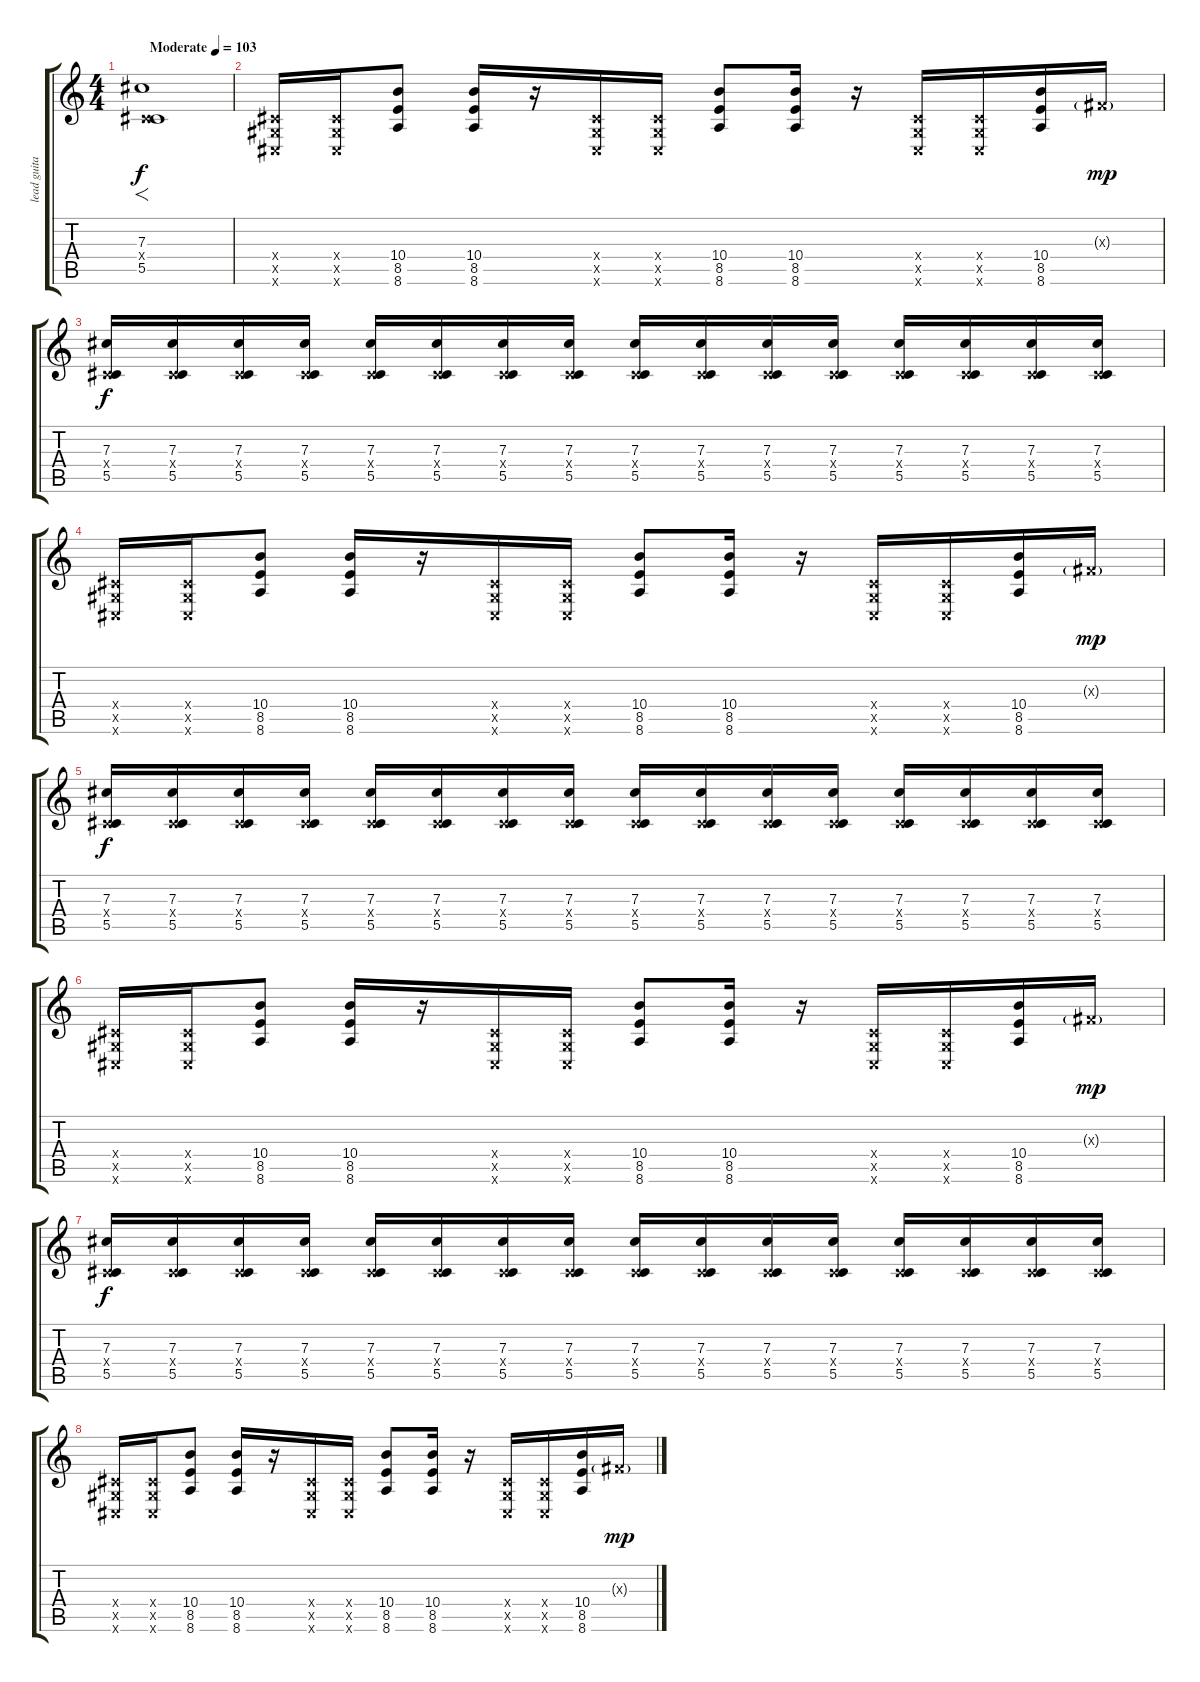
\track ("lead guitar" "lead guita") {instrument distortionguitar}
\staff {score tabs}
\tuning (Eb4 Bb3 Gb3 Db3 Ab2 Db2) {hide}
\ts (4 4)
\tempo (103 "Moderate")
\clef g2
\ks c
(7.3 0.4{x} 5.5).1{f dy f instrument distortionguitar} |
(0.4{x} 0.5{x} 0.6{x}).16 (0.4{x} 0.5{x} 0.6{x}).16 (10.4 8.5 8.6).8 (10.4 8.5 8.6).16 r.16 (0.4{x} 0.5{x} 0.6{x}).16 (0.4{x} 0.5{x} 0.6{x}).16 (10.4 8.5 8.6).8 (10.4 8.5 8.6).16 r.16 (0.4{x} 0.5{x} 0.6{x}).16 (0.4{x} 0.5{x} 0.6{x}).16 (10.4 8.5 8.6).16 0.3{g x}.16{dy mp} |
(7.3 0.4{x} 5.5).16{dy f} (7.3 0.4{x} 5.5).16 (7.3 0.4{x} 5.5).16 (7.3 0.4{x} 5.5).16 (7.3 0.4{x} 5.5).16 (7.3 0.4{x} 5.5).16 (7.3 0.4{x} 5.5).16 (7.3 0.4{x} 5.5).16 (7.3 0.4{x} 5.5).16 (7.3 0.4{x} 5.5).16 (7.3 0.4{x} 5.5).16 (7.3 0.4{x} 5.5).16 (7.3 0.4{x} 5.5).16 (7.3 0.4{x} 5.5).16 (7.3 0.4{x} 5.5).16 (7.3 0.4{x} 5.5).16 |
(0.4{x} 0.5{x} 0.6{x}).16 (0.4{x} 0.5{x} 0.6{x}).16 (10.4 8.5 8.6).8 (10.4 8.5 8.6).16 r.16 (0.4{x} 0.5{x} 0.6{x}).16 (0.4{x} 0.5{x} 0.6{x}).16 (10.4 8.5 8.6).8 (10.4 8.5 8.6).16 r.16 (0.4{x} 0.5{x} 0.6{x}).16 (0.4{x} 0.5{x} 0.6{x}).16 (10.4 8.5 8.6).16 0.3{g x}.16{dy mp} |
(7.3 0.4{x} 5.5).16{dy f} (7.3 0.4{x} 5.5).16 (7.3 0.4{x} 5.5).16 (7.3 0.4{x} 5.5).16 (7.3 0.4{x} 5.5).16 (7.3 0.4{x} 5.5).16 (7.3 0.4{x} 5.5).16 (7.3 0.4{x} 5.5).16 (7.3 0.4{x} 5.5).16 (7.3 0.4{x} 5.5).16 (7.3 0.4{x} 5.5).16 (7.3 0.4{x} 5.5).16 (7.3 0.4{x} 5.5).16 (7.3 0.4{x} 5.5).16 (7.3 0.4{x} 5.5).16 (7.3 0.4{x} 5.5).16 |
(0.4{x} 0.5{x} 0.6{x}).16 (0.4{x} 0.5{x} 0.6{x}).16 (10.4 8.5 8.6).8 (10.4 8.5 8.6).16 r.16 (0.4{x} 0.5{x} 0.6{x}).16 (0.4{x} 0.5{x} 0.6{x}).16 (10.4 8.5 8.6).8 (10.4 8.5 8.6).16 r.16 (0.4{x} 0.5{x} 0.6{x}).16 (0.4{x} 0.5{x} 0.6{x}).16 (10.4 8.5 8.6).16 0.3{g x}.16{dy mp} |
(7.3 0.4{x} 5.5).16{dy f} (7.3 0.4{x} 5.5).16 (7.3 0.4{x} 5.5).16 (7.3 0.4{x} 5.5).16 (7.3 0.4{x} 5.5).16 (7.3 0.4{x} 5.5).16 (7.3 0.4{x} 5.5).16 (7.3 0.4{x} 5.5).16 (7.3 0.4{x} 5.5).16 (7.3 0.4{x} 5.5).16 (7.3 0.4{x} 5.5).16 (7.3 0.4{x} 5.5).16 (7.3 0.4{x} 5.5).16 (7.3 0.4{x} 5.5).16 (7.3 0.4{x} 5.5).16 (7.3 0.4{x} 5.5).16 |
(0.4{x} 0.5{x} 0.6{x}).16 (0.4{x} 0.5{x} 0.6{x}).16 (10.4 8.5 8.6).8 (10.4 8.5 8.6).16 r.16 (0.4{x} 0.5{x} 0.6{x}).16 (0.4{x} 0.5{x} 0.6{x}).16 (10.4 8.5 8.6).8 (10.4 8.5 8.6).16 r.16 (0.4{x} 0.5{x} 0.6{x}).16 (0.4{x} 0.5{x} 0.6{x}).16 (10.4 8.5 8.6).16 0.3{g x}.16{dy mp}
